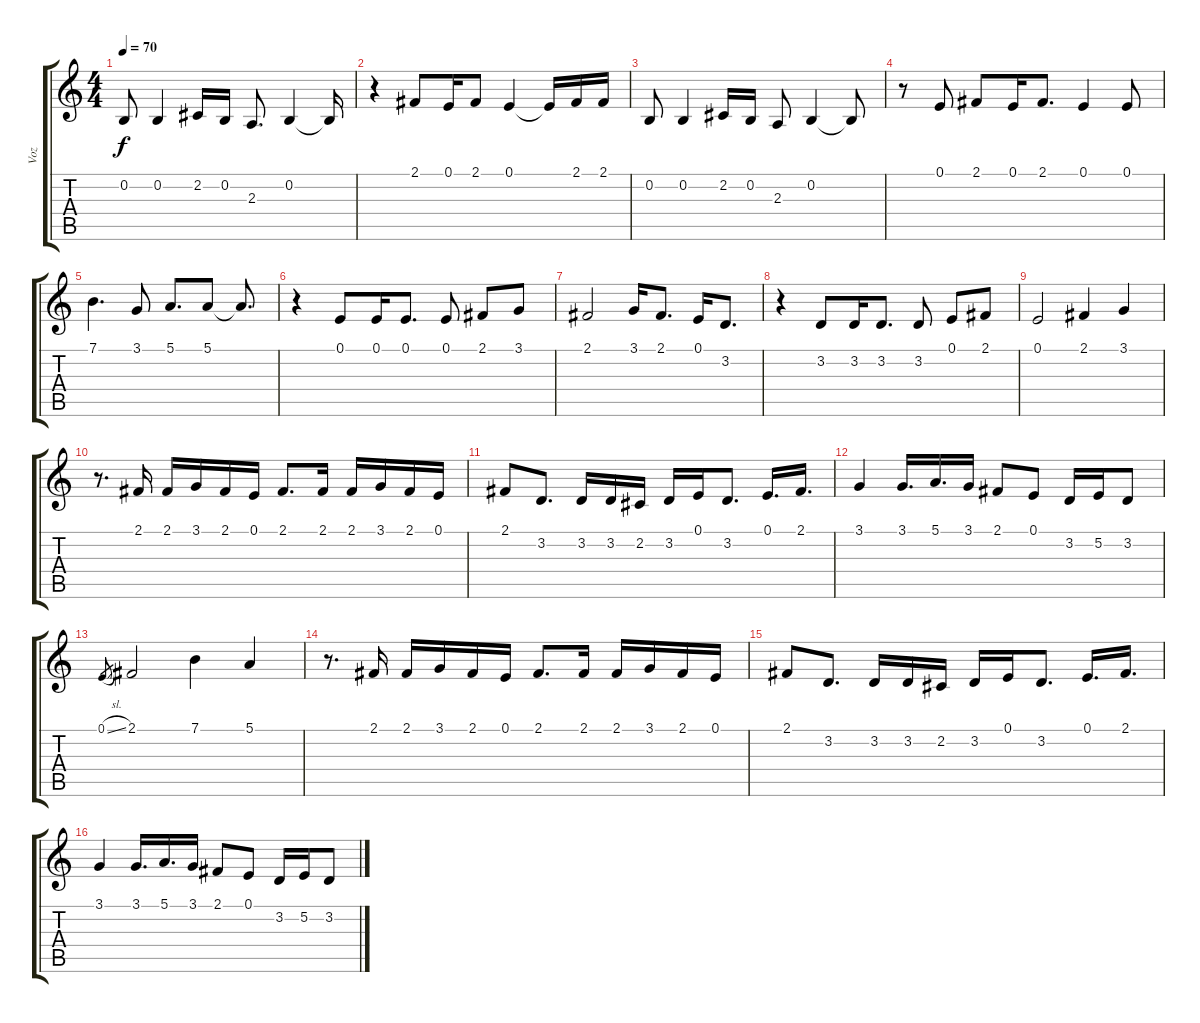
\track ("Voz" "Voz") {instrument lead6voice}
\staff {score tabs}
\tuning (E4 B3 G3 D3 A2 E2) {hide}
\ts (4 4)
\tempo 70
\clef g2
\ks c
0.2.8{dy f} 0.2.4 2.2.16 0.2.16 2.3.8{d} 0.2.4 0.2{t}.16 |
r.4 2.1.8 0.1.16 2.1.8 0.1.4 0.1{t}.16 2.1.16 2.1.16 |
0.2.8 0.2.4 2.2.16 0.2.16 2.3.8 0.2.4 0.2{t}.8 |
r.8 0.1.8 2.1.8 0.1.16 2.1.8{d} 0.1.4 0.1.8 |
7.1.4{d} 3.1.8 5.1.8{d} 5.1.8 5.1{t}.8{d} |
r.4 0.1.8 0.1.16 0.1.8{d} 0.1.8 2.1.8 3.1.8 |
2.1.2 3.1.16 2.1.8{d} 0.1.16 3.2.8{d} |
r.4 3.2.8 3.2.16 3.2.8{d} 3.2.8 0.1.8 2.1.8 |
0.1.2 2.1.4 3.1.4 |
r.8{d} 2.1.16 2.1.16 3.1.16 2.1.16 0.1.16 2.1.8{d} 2.1.16 2.1.16 3.1.16 2.1.16 0.1.16 |
2.1.8 3.2.8{d} 3.2.16 3.2.16 2.2.16 3.2.16 0.1.16 3.2.8{d} 0.1.16{d} 2.1.16{d} |
3.1.4 3.1.16{d} 5.1.16{d} 3.1.16 2.1.8 0.1.8 3.2.16 5.2.16 3.2.8 |
0.1{sl}.8{gr} 2.1.2 7.1.4 5.1.4 |
r.8{d} 2.1.16 2.1.16 3.1.16 2.1.16 0.1.16 2.1.8{d} 2.1.16 2.1.16 3.1.16 2.1.16 0.1.16 |
2.1.8 3.2.8{d} 3.2.16 3.2.16 2.2.16 3.2.16 0.1.16 3.2.8{d} 0.1.16{d} 2.1.16{d} |
3.1.4 3.1.16{d} 5.1.16{d} 3.1.16 2.1.8 0.1.8 3.2.16 5.2.16 3.2.8
